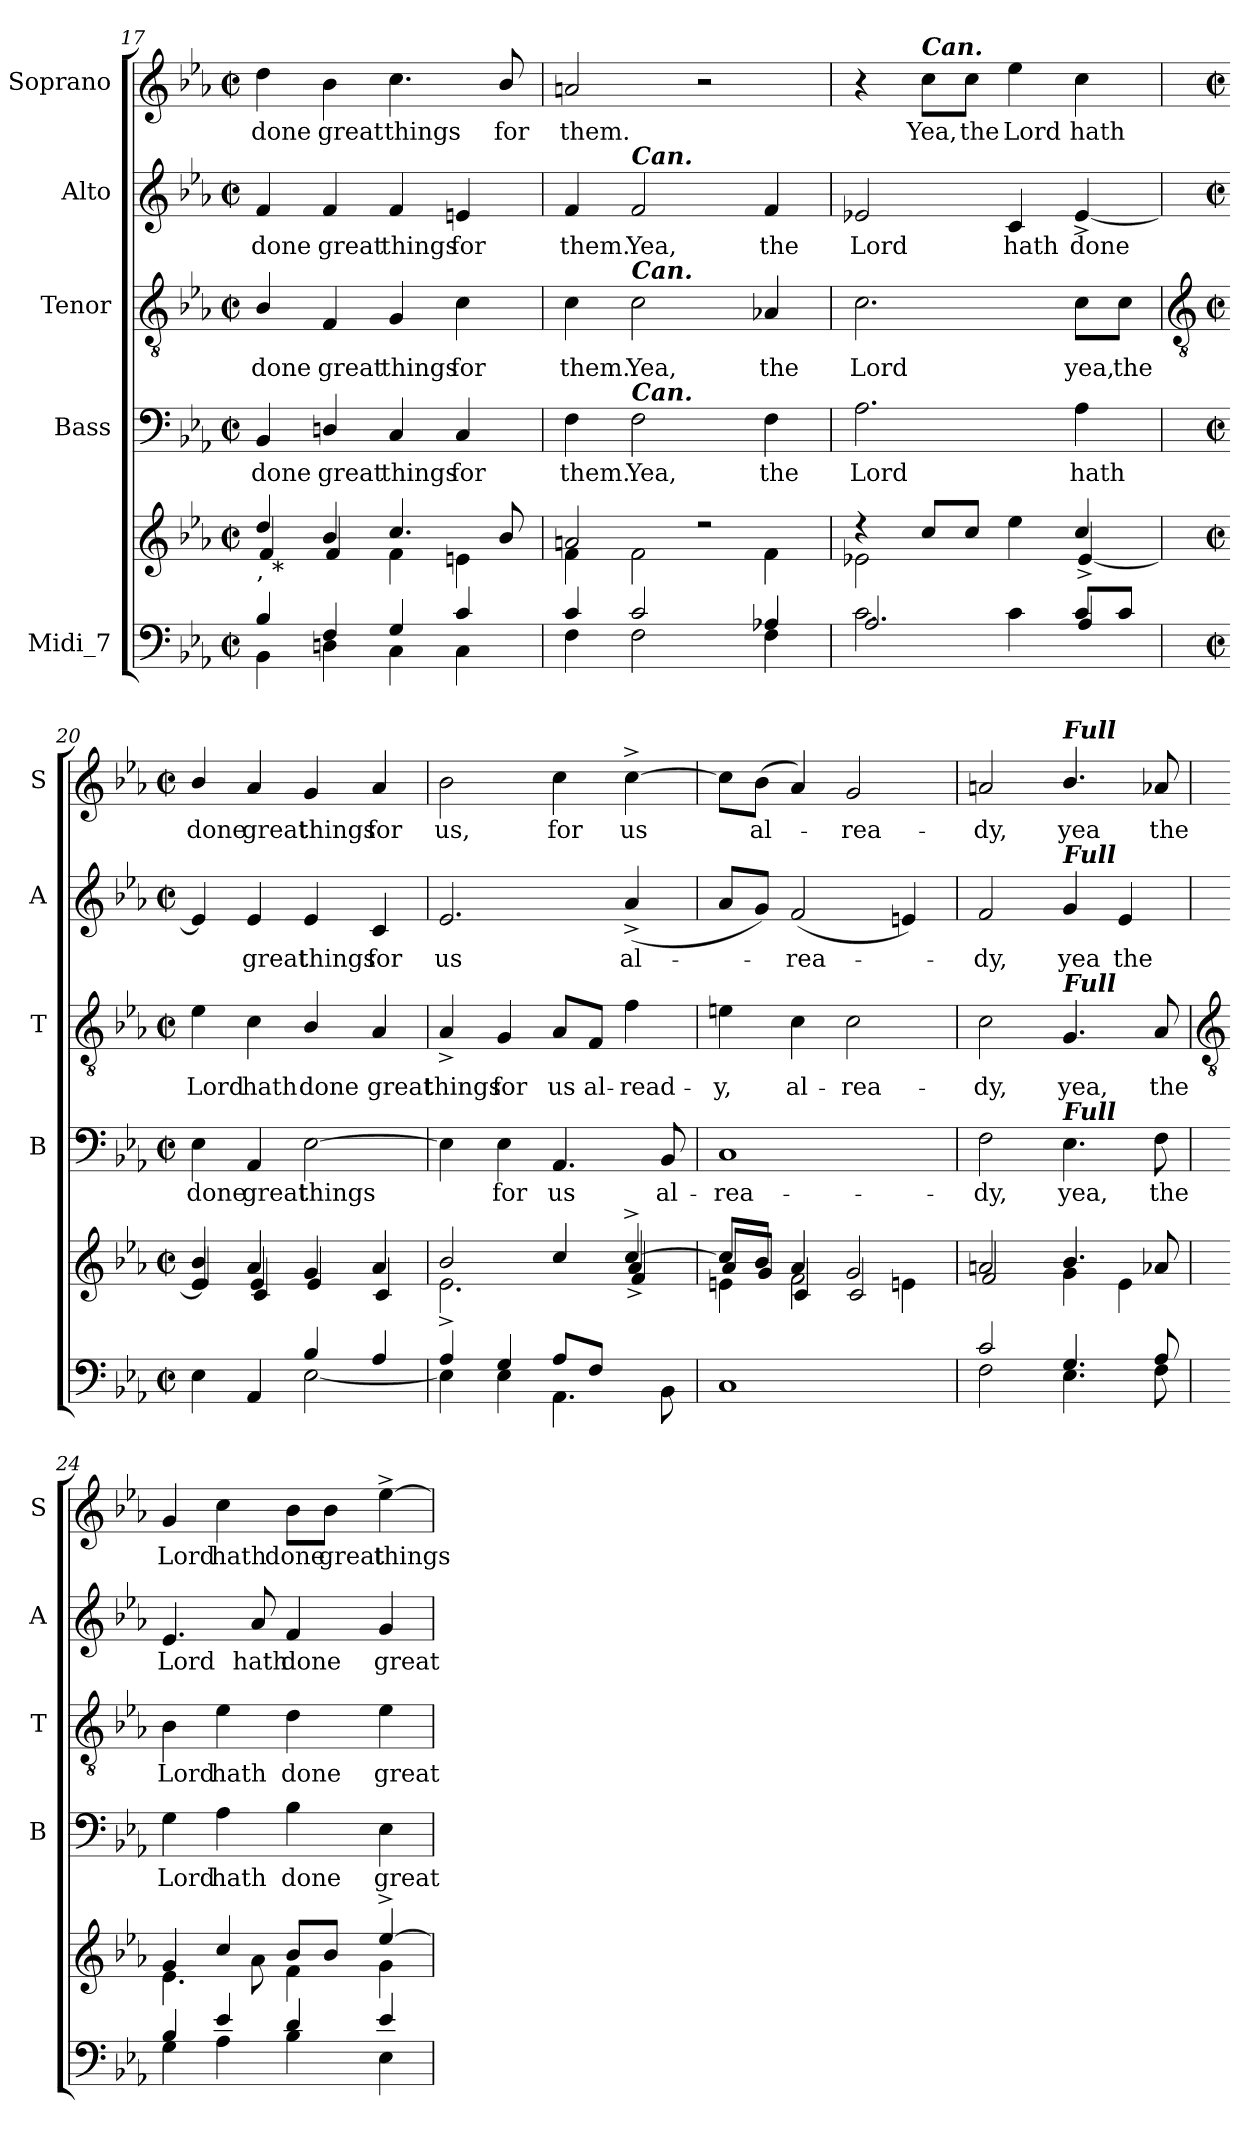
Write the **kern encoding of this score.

**kern	**kern	**kern	**text	**kern	**text	**kern	**text	**kern	**text
*part5	*part5	*part4	*part4	*part3	*part3	*part2	*part2	*part1	*part1
*staff6	*staff5	*staff4	*staff4	*staff3	*staff3	*staff2	*staff2	*staff1	*staff1
*I"Midi_7	*	*I"Bass	*	*I"Tenor	*	*I"Alto	*	*I"Soprano	*
*	*	*I'B	*	*I'T	*	*I'A	*	*I'S	*
*clefF4	*clefG2	*clefF4	*	*clefGv2	*	*clefG2	*	*clefG2	*
*k[b-e-a-]	*k[b-e-a-]	*k[b-e-a-]	*	*k[b-e-a-]	*	*k[b-e-a-]	*	*k[b-e-a-]	*
*E-:	*E-:	*E-:	*	*E-:	*	*E-:	*	*E-:	*
*M2/2	*M2/2	*M2/2	*	*M2/2	*	*M2/2	*	*M2/2	*
*met(c|)	*met(c|)	*met(c|)	*	*met(c|)	*	*met(c|)	*	*met(c|)	*
=17	=17	=17	=17	=17	=17	=17	=17	=17	=17
*^	*^	*	*	*	*	*	*	*	*
!	!	!LO:TX:b:t=,   *	!	!	!	!	!	!	!	!	!
!	!	!	!	!	!LO:LY:b	!	!LO:LY:b	!	!LO:LY:b	!	!LO:LY:b
4B-/	4BB-\	4dd/	4f/	4BB-	done	4B-/	done	4f	done	4dd	done
!	!	!	!	!	!LO:LY:b	!	!LO:LY:b	!	!LO:LY:b	!	!LO:LY:b
4F	4Dn\	4b-/	4f/	4Dn/	great	4F	great	4f	great	4b-	great
!	!	!	!	!	!LO:LY:b	!	!LO:LY:b	!	!LO:LY:b	!	!LO:LY:b
4G	4C\	4.cc/	4f\	4C	things	4G	things	4f	things	4.cc	things
!	!	!	!	!	!LO:LY:b	!	!LO:LY:b	!	!LO:LY:b	!	!
4c	4C\	.	4en\	4C	for	4c	for	4en	for	.	.
!	!	!	!	!	!	!	!	!	!	!	!LO:LY:b
.	.	8b-/	.	.	.	.	.	.	.	8b-/	for
=18	=18	=18	=18	=18	=18	=18	=18	=18	=18	=18	=18
!	!	!	!	!	!LO:LY:b	!	!LO:LY:b	!	!LO:LY:b	!	!LO:LY:b
4c	4F	2an	4f\	4F	them.	4c	them.	4f	them.	2an	them.
!	!	!	!	!	!	!	!	!LO:TX:a:Bi:t=Can.	!	!	!
!	!	!	!	!	!	!LO:TX:a:Bi:t=Can.	!	!	!	!	!
!	!	!	!	!LO:TX:a:Bi:t=Can.	!	!	!	!	!	!	!
!	!	!	!	!	!LO:LY:b	!	!LO:LY:b	!	!LO:LY:b	!	!
2c	2F	.	2f\	2F	Yea,	2c	Yea,	2f	Yea,	.	.
.	.	2r	.	.	.	.	.	.	.	2r	.
!	!	!	!	!	!LO:LY:b	!	!LO:LY:b	!	!LO:LY:b	!	!
4A-X	4F	.	4f\	4F	the	4A-X	the	4f	the	.	.
=19	=19	=19	=19	=19	=19	=19	=19	=19	=19	=19	=19
*	*^	*	*	*	*	*	*	*	*	*	*
!	!	!	!	!	!	!LO:LY:b	!	!LO:LY:b	!	!LO:LY:b	!	!
2ryy	2.c	2.A-	4r	2e-X\	2.A-	Lord	2.c	Lord	2e-X	Lord	4r	.
!	!	!	!	!	!	!	!	!	!	!	!LO:TX:a:Bi:t=Can.	!
!	!	!	!	!	!	!	!	!	!	!	!	!LO:LY:b
.	.	.	8cc/L	.	.	.	.	.	.	.	8cc\L	Yea,
!	!	!	!	!	!	!	!	!	!	!	!	!LO:LY:b
.	.	.	8cc/J	.	.	.	.	.	.	.	8cc\J	the
!	!	!	!	!	!	!	!	!	!	!LO:LY:b	!	!LO:LY:b
4c\	.	.	4ee-	4ryy	.	.	.	.	4c	hath	4ee-	Lord
!	!	!	!	!	!	!LO:LY:b	!	!LO:LY:b	!	!LO:LY:b	!	!LO:LY:b
4ryy	8c/L	4A-	4cc/	[4e-^/	4A-	hath	8c\L	yea,	[4e-^	done	4cc	hath
!	!	!	!	!	!	!	!	!LO:LY:b	!	!	!	!
.	8c/J	.	.	.	.	.	8c\J	the	.	.	.	.
*v	*v	*v	*	*	*	*	*	*	*	*	*	*
*	*v	*v	*	*	*	*	*	*	*	*
!!LO:LB:g=z
=20	=20	=20	=20	=20	=20	=20	=20	=20	=20
*	*	*	*	*clefGv2	*	*	*	*	*
*M2/2	*M2/2	*M2/2	*	*M2/2	*	*M2/2	*	*M2/2	*
*met(c|)	*met(c|)	*met(c|)	*	*met(c|)	*	*met(c|)	*	*met(c|)	*
*^	*^	*	*	*	*	*	*	*	*
*	*	*	*^	*	*	*	*	*	*	*	*
!	!	!	!	!	!	!LO:LY:b	!	!LO:LY:b	!	!	!	!LO:LY:b
2ryy	4E-	4b-/	4e-/]	4e-	4E-	done	4e-	Lord	4e-]	.	4b-/	done
!	!	!	!	!	!	!LO:LY:b	!	!LO:LY:b	!	!LO:LY:b	!	!LO:LY:b
.	4AA-	4a-	4e-/	4c	4AA-	great	4c	hath	4e-	great	4a-	great
!	!	!	!	!	!	!LO:LY:b	!	!LO:LY:b	!	!LO:LY:b	!	!LO:LY:b
4B-/	[2E-	4g	4e-/	2ryy	[2E-	things	4B-/	done	4e-	things	4g	things
!	!	!	!	!	!	!	!	!LO:LY:b	!	!LO:LY:b	!	!LO:LY:b
4A-/	.	4a-	4c/	.	.	.	4A-	great	4c	for	4a-	for
=21	=21	=21	=21	=21	=21	=21	=21	=21	=21	=21	=21	=21
!	!	!	!	!	!	!	!	!LO:LY:b	!	!LO:LY:b	!	!LO:LY:b
4A-^	4E-]	2b-/	2.e-\	2.ryy	4E-]	.	4A-^	things	2.e-	us	2b-	us,
!	!	!	!	!	!	!LO:LY:b	!	!LO:LY:b	!	!	!	!
4G	4E-	.	.	.	4E-	for	4G	for	.	.	.	.
!	!	!	!	!	!	!LO:LY:b	!	!LO:LY:b	!	!	!	!LO:LY:b
8A-/L	4.AA-\	4cc/	.	.	4.AA-	us	8A-/L	us	.	.	4cc	for
!	!	!	!	!	!	!	!	!LO:LY:b	!	!	!	!
8F/J	.	.	.	.	.	.	8F/J	al-	.	.	.	.
!	!	!	!	!	!	!	!	!LO:LY:b	!	!LO:LY:b	!	!LO:LY:b
4ryy	.	[4cc^/	4a-^/	4f	.	.	4f	-read-	(<4a-^	al-	[4cc^	us
!	!	!	!	!	!	!LO:LY:b	!	!	!	!	!	!
.	8BB-\	.	.	.	8BB-	al-	.	.	.	.	.	.
=22	=22	=22	=22	=22	=22	=22	=22	=22	=22	=22	=22	=22
!	!	!	!	!	!	!LO:LY:b	!	!LO:LY:b	!	!	!	!
*v	*v	*	*	*	*	*	*	*	*	*	*	*
1C	8cc/L]	8a-/L	4en\	1C	-rea-	4en	-y,	8a-L	.	8cc\L]	.
!	!	!	!	!	!	!	!	!	!	!	!LO:LY:b
.	8b-/J	8g/J	.	.	.	.	.	8gJ)	.	(<8b-\J	al-
!	!	!	!	!	!	!	!LO:LY:b	!	!LO:LY:b	!	!
.	4a-	2f\	4c	.	.	4c	al-	(<2f	rea-	4a-)	.
!	!	!	!	!	!	!	!LO:LY:b	!	!	!	!LO:LY:b
.	2g	.	2c	.	.	2c	-rea-	.	.	2g	rea-
.	.	4en\	.	.	.	.	.	4en)	.	.	.
*	*	*v	*v	*	*	*	*	*	*	*	*
=23	=23	=23	=23	=23	=23	=23	=23	=23	=23	=23
*^	*	*	*	*	*	*	*	*	*	*
!	!	!	!	!	!LO:LY:b	!	!LO:LY:b	!	!LO:LY:b	!	!LO:LY:b
2c	2F	2an	2f/	2F	-dy,	2c	-dy,	2f	dy,	2an	-dy,
!	!	!	!	!	!	!	!	!	!	!LO:TX:a:Bi:t=Full	!
!	!	!	!	!	!	!	!	!LO:TX:a:Bi:t=Full	!	!	!
!	!	!	!	!	!	!LO:TX:a:Bi:t=Full	!	!	!	!	!
!	!	!	!	!LO:TX:a:Bi:t=Full	!	!	!	!	!	!	!
!	!	!	!	!	!LO:LY:b	!	!LO:LY:b	!	!LO:LY:b	!	!LO:LY:b
4.G	4.E-	4.b-/	4g\	4.E-	yea,	4.G	yea,	4g	yea	4.b-/	yea
!	!	!	!	!	!	!	!	!	!LO:LY:b	!	!
.	.	.	4e-\	.	.	.	.	4e-	the	.	.
!	!	!	!	!	!LO:LY:b	!	!LO:LY:b	!	!	!	!LO:LY:b
8A-	8F	8a-X	.	8F	the	8A-	the	.	.	8a-X	the
!!LO:LB:g=z
=24	=24	=24	=24	=24	=24	=24	=24	=24	=24	=24	=24
*	*	*	*	*	*	*clefGv2	*	*	*	*	*
!	!	!	!	!	!LO:LY:b	!	!LO:LY:b	!	!LO:LY:b	!	!LO:LY:b
4B-	4G	4g	4.e-\	4G	Lord	4B-	Lord	4.e-	Lord	4g	Lord
!	!	!	!	!	!LO:LY:b	!	!LO:LY:b	!	!	!	!LO:LY:b
4e-	4A-	4cc/	.	4A-	hath	4e-	hath	.	.	4cc	hath
!	!	!	!	!	!	!	!	!	!LO:LY:b	!	!
.	.	.	8a-\	.	.	.	.	8a-	hath	.	.
!	!	!	!	!	!LO:LY:b	!	!LO:LY:b	!	!LO:LY:b	!	!LO:LY:b
4d	4B-	8b-/L	4f\	4B-	done	4d	done	4f	done	8b-\L	done
!	!	!	!	!	!	!	!	!	!	!	!LO:LY:b
.	.	8b-/J	.	.	.	.	.	.	.	8b-\J	great
!	!	!	!	!	!LO:LY:b	!	!LO:LY:b	!	!LO:LY:b	!	!LO:LY:b
4e-	4E-	[4ee-^	4g\	4E-	great	4e-	great	4g	great	[4ee-^	things
*v	*v	*	*	*	*	*	*	*	*	*	*
*	*v	*v	*	*	*	*	*	*	*	*
=	=	=	=	=	=	=	=	=	=
*-	*-	*-	*-	*-	*-	*-	*-	*-	*-
